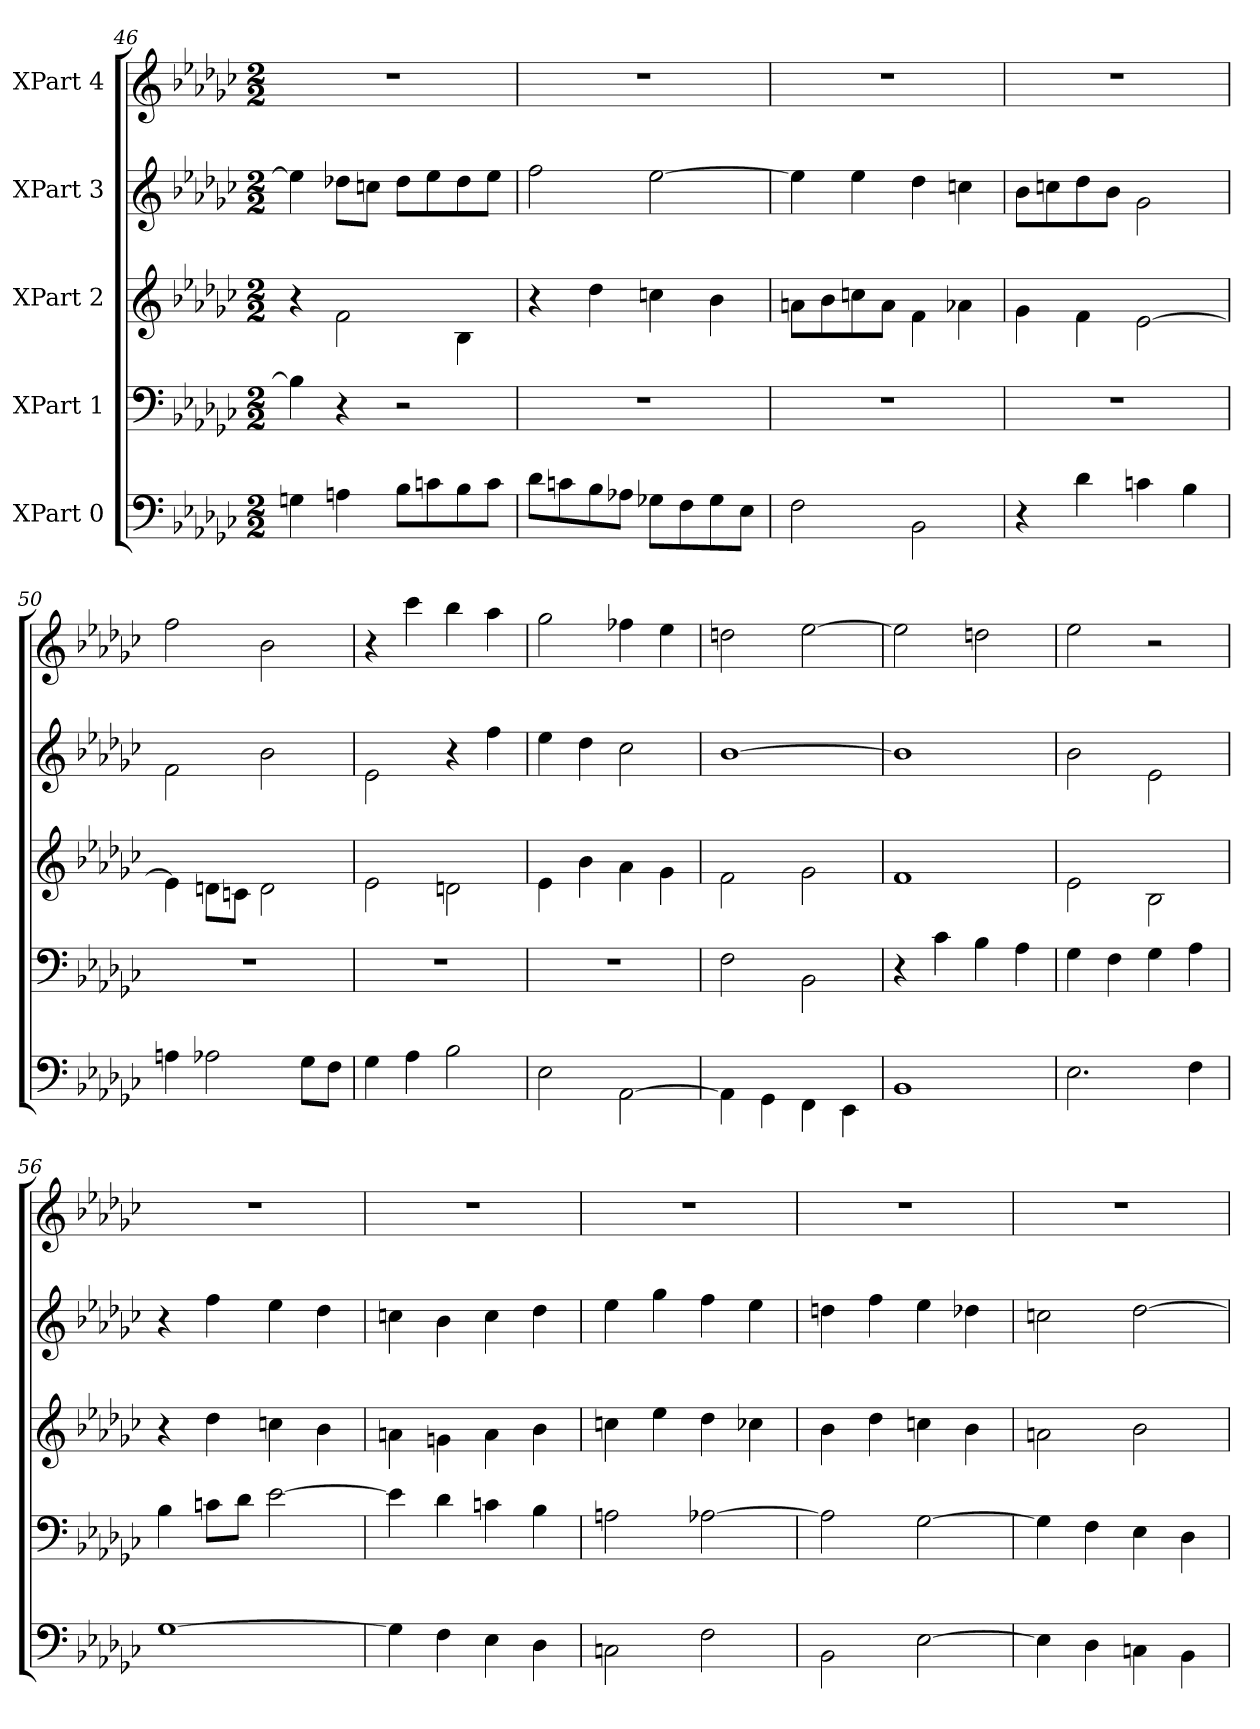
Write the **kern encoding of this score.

**kern	**kern	**kern	**kern	**kern
*part5	*part4	*part3	*part2	*part1
*staff5	*staff4	*staff3	*staff2	*staff1
*I"XPart 0	*I"XPart 1	*I"XPart 2	*I"XPart 3	*I"XPart 4
*clefF4	*clefF4	*clefG2	*clefG2	*clefG2
*k[b-e-a-d-g-c-]	*k[b-e-a-d-g-c-]	*k[b-e-a-d-g-c-]	*k[b-e-a-d-g-c-]	*k[b-e-a-d-g-c-]
*M2/2	*M2/2	*M2/2	*M2/2	*M2/2
=46	=46	=46	=46	=46
4Gn\	4B-\]	4r	4ee-\]	1r
4An\	4r	2f\	8dd-X\L	.
.	.	.	8ccn\J	.
8B-\L	2r	.	8dd-\L	.
8cn\	.	.	8ee-\	.
8B-\	.	4B-\	8dd-\	.
8c\J	.	.	8ee-\J	.
=47	=47	=47	=47	=47
8d-\L	1r	4r	2ff\	1r
8cn\	.	.	.	.
8B-\	.	4dd-\	.	.
8A-X\J	.	.	.	.
8G-X\L	.	4ccn\	[2ee-\	.
8F\	.	.	.	.
8G-\	.	4b-\	.	.
8E-\J	.	.	.	.
=48	=48	=48	=48	=48
2F\	1r	8an\L	4ee-\]	1r
.	.	8b-\	.	.
.	.	8ccn\	4ee-\	.
.	.	8a\J	.	.
2BB-\	.	4f\	4dd-\	.
.	.	4a-X\	4ccn\	.
=49	=49	=49	=49	=49
4r	1r	4g-\	8b-\L	1r
.	.	.	8ccn\	.
4d-\	.	4f\	8dd-\	.
.	.	.	8b-\J	.
4cn\	.	[2e-\	2g-\	.
4B-\	.	.	.	.
=50	=50	=50	=50	=50
4An\	1r	4e-\]	2f\	2ff\
2A-X\	.	8dn\L	.	.
.	.	8cn\J	.	.
.	.	2d\	2b-\	2b-\
8G-\L	.	.	.	.
8F\J	.	.	.	.
=51	=51	=51	=51	=51
4G-\	1r	2e-\	2e-\	4r
4A-\	.	.	.	4ccc-\
2B-\	.	2dn\	4r	4bb-\
.	.	.	4ff\	4aa-\
=52	=52	=52	=52	=52
2E-\	1r	4e-\	4ee-\	2gg-\
.	.	4b-\	4dd-\	.
[2AA-\	.	4a-\	2cc-\	4ff-X\
.	.	4g-\	.	4ee-\
=53	=53	=53	=53	=53
4AA-\]	2F\	2f\	[1b-\	2ddn\
4GG-\	.	.	.	.
4FF\	2BB-\	2g-\	.	[2ee-\
4EE-\	.	.	.	.
=54	=54	=54	=54	=54
1BB-\	4r	1f\	1b-\]	2ee-\]
.	4c-\	.	.	.
.	4B-\	.	.	2ddn\
.	4A-\	.	.	.
=55	=55	=55	=55	=55
2.E-\	4G-\	2e-\	2b-\	2ee-\
.	4F\	.	.	.
.	4G-\	2B-\	2e-\	2r
4F\	4A-\	.	.	.
=56	=56	=56	=56	=56
[1G-\	4B-\	4r	4r	1r
.	8cn\L	4dd-\	4ff\	.
.	8d-\J	.	.	.
.	[2e-\	4ccn\	4ee-\	.
.	.	4b-\	4dd-\	.
=57	=57	=57	=57	=57
4G-\]	4e-\]	4an\	4ccn\	1r
4F\	4d-\	4gn\	4b-\	.
4E-\	4cn\	4a\	4cc\	.
4D-\	4B-\	4b-\	4dd-\	.
=58	=58	=58	=58	=58
2Cn\	2An\	4ccn\	4ee-\	1r
.	.	4ee-\	4gg-\	.
2F\	[2A-X\	4dd-\	4ff\	.
.	.	4cc-X\	4ee-\	.
=59	=59	=59	=59	=59
2BB-\	2A-\]	4b-\	4ddn\	1r
.	.	4dd-\	4ff\	.
[2E-\	[2G-\	4ccn\	4ee-\	.
.	.	4b-\	4dd-X\	.
=60	=60	=60	=60	=60
4E-\]	4G-\]	2an\	2ccn\	1r
4D-\	4F\	.	.	.
4Cn\	4E-\	2b-\	[2dd-\	.
4BB-\	4D-\	.	.	.
=	=	=	=	=
*-	*-	*-	*-	*-
